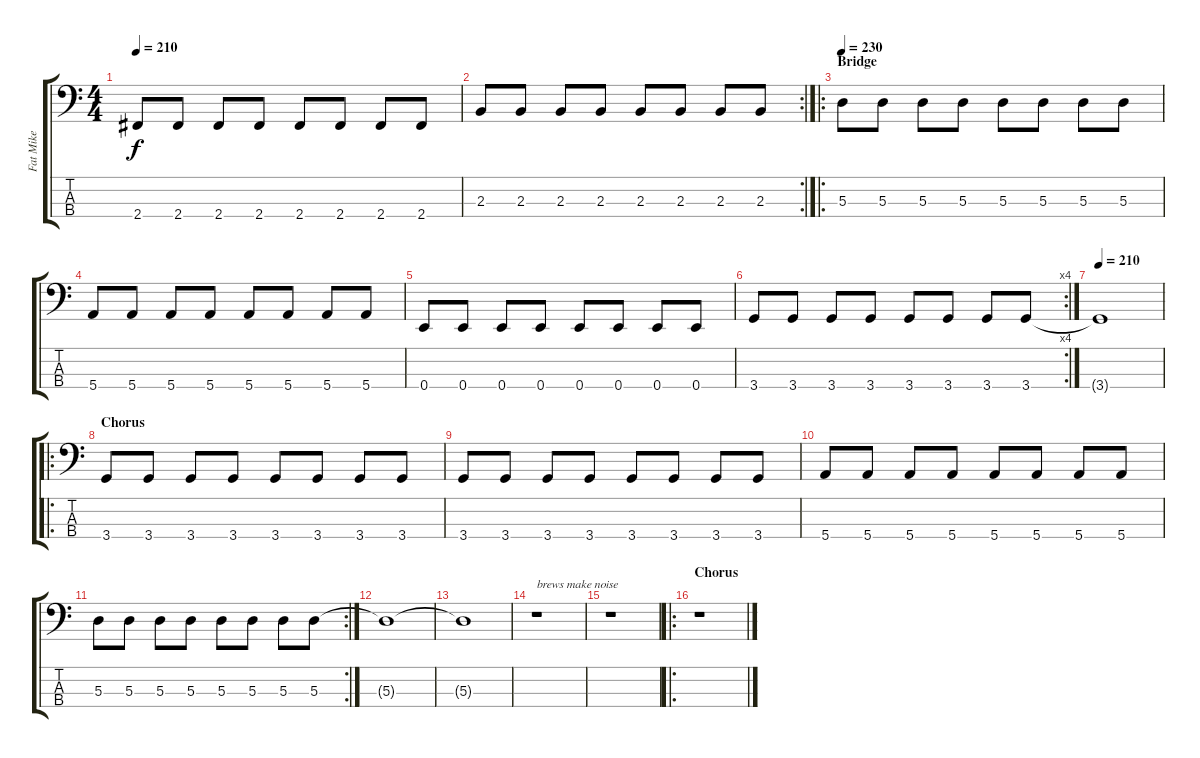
\track ("Fat Mike" "Fat Mike") {instrument electricbasspick}
\staff {score tabs}
\tuning (G2 D2 A1 E1) {hide}
\ts (4 4)
\tempo 210
\clef f4
\ks c
2.4.8{dy f} 2.4.8 2.4.8 2.4.8 2.4.8 2.4.8 2.4.8 2.4.8 |
\rc 2
2.3.8 2.3.8 2.3.8 2.3.8 2.3.8 2.3.8 2.3.8 2.3.8 |
\ro
\section ("" "Bridge")
\tempo 230
5.3.8 5.3.8 5.3.8 5.3.8 5.3.8 5.3.8 5.3.8 5.3.8 |
5.4.8 5.4.8 5.4.8 5.4.8 5.4.8 5.4.8 5.4.8 5.4.8 |
0.4.8 0.4.8 0.4.8 0.4.8 0.4.8 0.4.8 0.4.8 0.4.8 |
\rc 4
3.4.8 3.4.8 3.4.8 3.4.8 3.4.8 3.4.8 3.4.8 3.4.8 |
\tempo 210
3.4{t}.1 |
\ro
\section ("" "Chorus")
3.4.8 3.4.8 3.4.8 3.4.8 3.4.8 3.4.8 3.4.8 3.4.8 |
3.4.8 3.4.8 3.4.8 3.4.8 3.4.8 3.4.8 3.4.8 3.4.8 |
5.4.8 5.4.8 5.4.8 5.4.8 5.4.8 5.4.8 5.4.8 5.4.8 |
\rc 2
5.3.8 5.3.8 5.3.8 5.3.8 5.3.8 5.3.8 5.3.8 5.3.8 |
5.3{t}.1 |
5.3{t}.1 |
r.1{txt "brews make noise"} |
r.1 |
\ro
\section ("" "Chorus")
r.1
